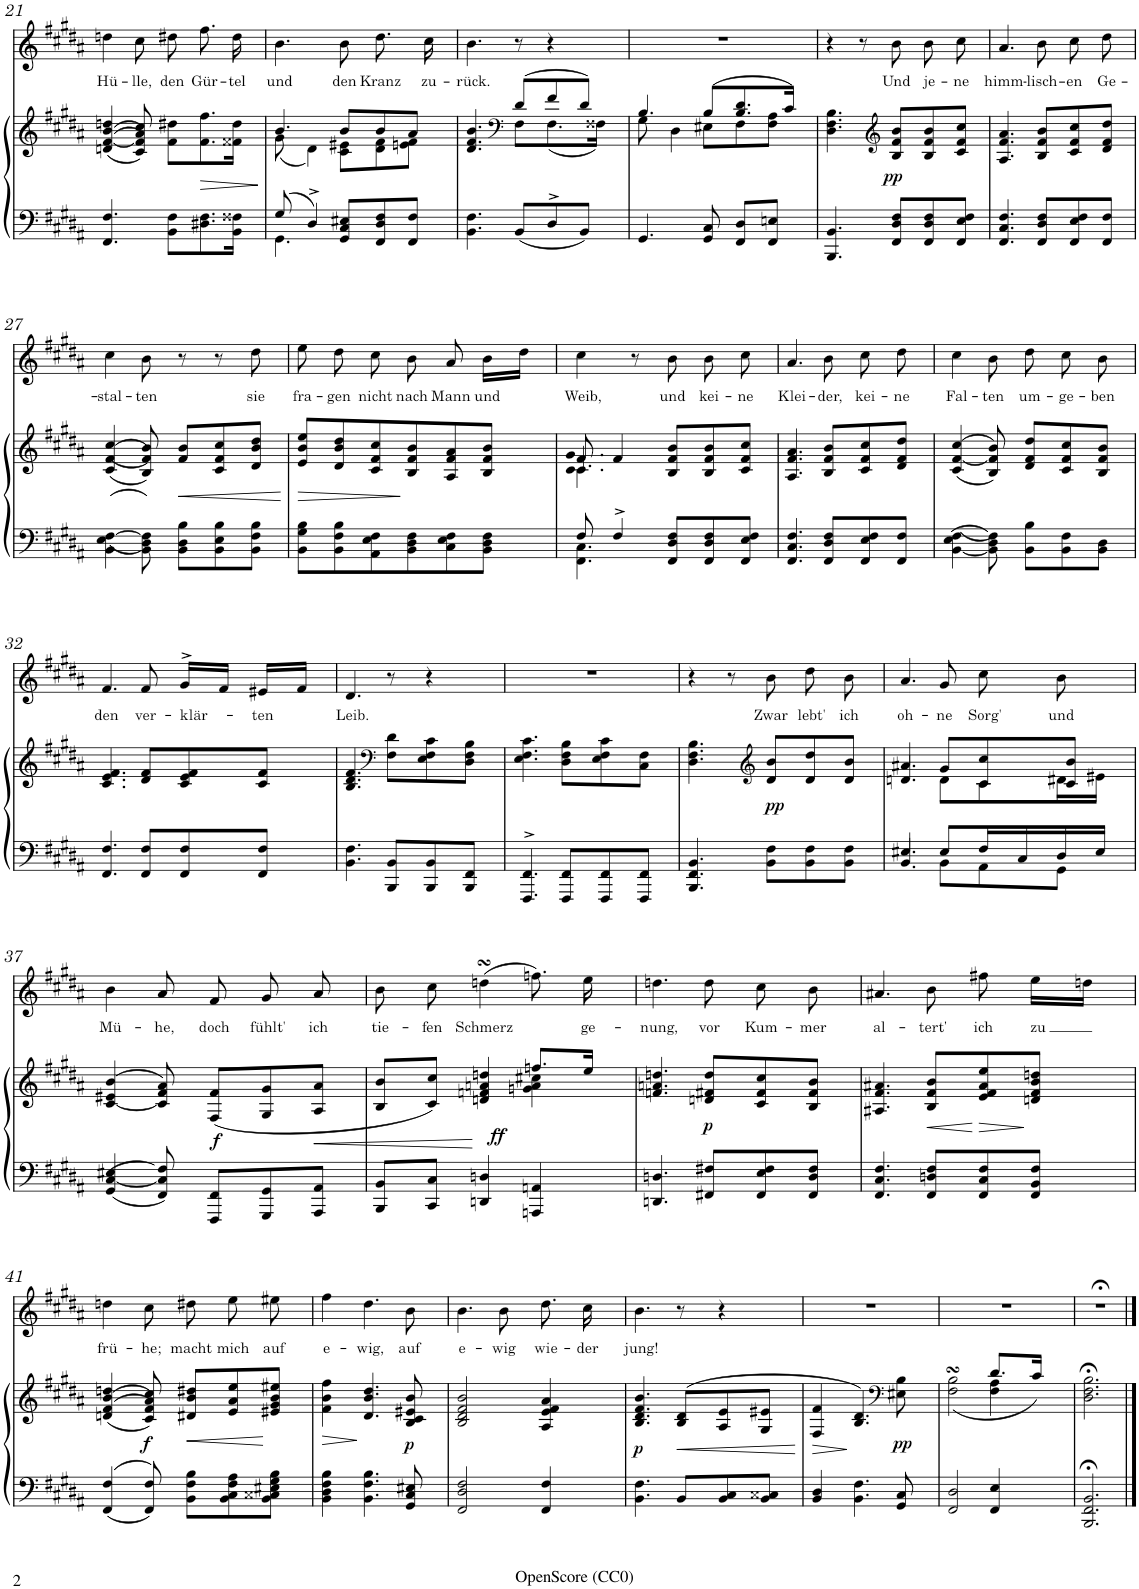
**kern	**kern	**dynam	**kern	**text
*part2	*part2	*part2	*part1	*part1
*staff3	*staff2	*staff2/3	*staff1	*staff1
*I"Pianoforte	*	*	*I"Mignon	*
*I'Pno	*	*	*	*
!!LO:PB:g=z
*clefF4	*clefG2	*	*clefG2	*
*k[f#c#g#d#a#]	*k[f#c#g#d#a#]	*	*k[f#c#g#d#a#]	*
*M3/4	*M3/4	*	*M3/4	*
=21	=21	=21	=21	=21
!	!	!	!	!LO:LY:b
4.FF#/ 4.F#/	(>(>(<4dn/ [<4f#/ 4b/ 4ddn/	.	4ddn\	Hü-
!	!	!	!	!LO:LY:b
.	8c#/ 8f#/] 8a#/ 8cc#/)))	.	8cc#\	-lle,
!	!	!	!	!LO:LY:b
8BB\ 8F#\L	8f#\ 8dd#X\L	.	8dd#X\	den
!	!	!LO:HP:b	!	!LO:LY:b
8.D#X\ 8.F#\	8.f#\ 8.ff#\	>	8.ff#\	Gür-
!	!	!	!	!LO:LY:b
16BB\ 16F##X\Jk	16f##X\ 16dd#\Jk	.	16dd#\	-tel
.	.	]	.	.
=22	=22	=22	=22	=22
*^	*^	*	*	*
!	!	!	!	!	!	!LO:LY:b
8G#/	4.GG#\	4.b/	(8g#\	.	4.b\	und
4D#^/	.	.	4d#\)	.	.	.
!	!	!	!	!	!	!LO:LY:b
8GG#/ 8C#/ 8E#X/L	4.ryy	8b/L	8c#\ 8e#X\L	.	8b\	den
!	!	!	!	!	!	!LO:LY:b
8FF#/ 8D#/ 8F#/	.	8b/	8d#\ 8f#\	.	8.dd#\	Kranz
8FF#/ 8F#/J	.	8a#/J	8en\ 8f#\J	.	.	.
!	!	!	!	!	!	!LO:LY:b
.	.	.	.	.	16cc#\	zu-
*v	*v	*	*	*	*	*
=23	=23	=23	=23	=23	=23
!	!	!	!	!	!LO:LY:b
4.BB\ 4.F#\	4.d#/ 4.f#/ 4.b/	4.ryy	.	4.b\	-rück.
*	*clefF4	*	*	*	*
8BB/L	(8d#/L	8F#\L	.	8r	.
8D#^>/	8f#/	(8.F#\	.	4r	.
8BB/J	8d#/J)	.	.	.	.
.	.	16F##X\Jk)	.	.	.
=24	=24	=24	=24	=24	=24
4.GG#/	4.B/	8G#\	.	2.r	.
.	.	4D#\	.	.	.
8GG#/ 8C#/	(8B/L	8E#X\L	.	.	.
8FF#/ 8D#/L	8.B/ 8.d#/	8F#\	.	.	.
8FF#/ 8En/J	.	8F#\ 8A#\J	.	.	.
.	16c#/Jk)	.	.	.	.
*	*v	*v	*	*	*
=25	=25	=25	=25	=25
!	!	!LO:DY:a=2	!	!
4.BBB/ 4.BB/	4.D#\ 4.F#\ 4.B\	pp	4r	.
.	.	.	8r	.
*	*clefG2	*	*	*
!	!	!	!	!LO:LY:b
8FF#/ 8D#/ 8F#/L	8B/ 8f#/ 8b/L	.	8b\	Und
!	!	!	!	!LO:LY:b
8FF#/ 8D#/ 8F#/	8B/ 8f#/ 8b/	.	8b\	je-
!	!	!	!	!LO:LY:b
8FF#/ 8E/ 8F#/J	8c#/ 8f#/ 8cc#/J	.	8cc#\	-ne
=26	=26	=26	=26	=26
!	!	!	!	!LO:LY:b
4.FF#/ 4.C#/ 4.F#/	4.A#/ 4.f#/ 4.a#/	.	4.a#/	himm-
!	!	!	!	!LO:LY:b
8FF#/ 8D#/ 8F#/L	8B/ 8f#/ 8b/L	.	8b\	-lisch-
!	!	!	!	!LO:LY:b
8FF#/ 8E/ 8F#/	8c#/ 8f#/ 8cc#/	.	8cc#\	-en
!	!	!	!	!LO:LY:b
8FF#/ 8F#/J	8d#/ 8f#/ 8dd#/J	.	8dd#\	Ge-
!!LO:LB:g=z
=27	=27	=27	=27	=27
!	!	!	!	!LO:LY:b
4BB\ 4E\ [4F#\	(>(<(4c#/ 4f#/ 4cc#/	.	4cc#\	-stal-
!	!	!	!	!LO:LY:b
8BB\ 8D#\ 8F#\]	8B/ 8f#/ 8b/)))	.	8b\	-ten
!	!	!LO:HP:b	!	!
8BB\ 8D#\ 8B\L	8f#/ 8b/L	<	8r	.
8BB\ 8E\ 8B\	8c#/ 8f#/ 8cc#/	.	8r	.
!	!	!	!	!LO:LY:b
8BB\ 8F#\ 8B\J	8d#/ 8b/ 8dd#/J	.	8dd#\	sie
.	.	[	.	.
=28	=28	=28	=28	=28
!	!	!LO:HP:b	!	!LO:LY:b
8BB\ 8G#\ 8B\L	8e/ 8b/ 8ee/L	>	8ee\	fra-
!	!	!	!	!LO:LY:b
8BB\ 8F#\ 8B\	8d#/ 8b/ 8dd#/	.	8dd#\	-gen
!	!	!	!	!LO:LY:b
8AA#\ 8E\ 8F#\	8c#/ 8f#/ 8cc#/	.	8cc#\	nicht
!	!	!	!	!LO:LY:b
8BB\ 8D#\ 8F#\	8B/ 8f#/ 8b/	]	8b\	nach
!	!	!	!	!LO:LY:b
8C#\ 8E\ 8F#\	8A#/ 8f#/ 8a#/	.	8a#/	Mann
!	!	!	!	!LO:LY:b
8BB\ 8D#\ 8F#\J	8B/ 8f#/ 8b/J	.	16b\LL	und
.	.	.	16dd#\JJ	.
=29	=29	=29	=29	=29
*^	*^	*	*	*
*	*	*	*^	*	*	*
!	!	!	!	!	!	!	!LO:LY:b
8F#/	4.FF#\ 4.C#\	4.a#/ 4.cc#/	8f#/	4.c#\	.	4cc#\	Weib,
4F#^/	.	.	4f#/	.	.	.	.
.	.	.	.	.	.	8r	.
!	!	!	!	!	!	!	!LO:LY:b
8FF#/ 8D#/ 8F#/L	4.ryy	8B/ 8f#/ 8b/L	4.ryy	4.ryy	.	8b\	und
!	!	!	!	!	!	!	!LO:LY:b
8FF#/ 8D#/ 8F#/	.	8B/ 8f#/ 8b/	.	.	.	8b\	kei-
!	!	!	!	!	!	!	!LO:LY:b
8FF#/ 8E/ 8F#/J	.	8c#/ 8f#/ 8cc#/J	.	.	.	8cc#\	-ne
*v	*v	*	*	*	*	*	*
*	*v	*v	*v	*	*	*
=30	=30	=30	=30	=30
!	!	!	!	!LO:LY:b
4.FF#/ 4.C#/ 4.F#/	4.A#/ 4.f#/ 4.a#/	.	4.a#/	Klei-
!	!	!	!	!LO:LY:b
8FF#/ 8D#/ 8F#/L	8B/ 8f#/ 8b/L	.	8b\	-der,
!	!	!	!	!LO:LY:b
8FF#/ 8E/ 8F#/	8c#/ 8f#/ 8cc#/	.	8cc#\	kei-
!	!	!	!	!LO:LY:b
8FF#/ 8F#/J	8d#/ 8f#/ 8dd#/J	.	8dd#\	-ne
=31	=31	=31	=31	=31
!	!	!	!	!LO:LY:b
[4BB\ 4E\ 4F#\	(>(<4c#/ [4f#/ 4cc#/	.	4cc#\	Fal-
!	!	!	!	!LO:LY:b
8BB\] 8D#\ 8F#\	8B/ 8f#/] 8b/))	.	8b\	-ten
!	!	!	!	!LO:LY:b
8BB\ 8B\L	8d#/ 8f#/ 8dd#/L	.	8dd#\	um-
!	!	!	!	!LO:LY:b
8BB\ 8F#\	8c#/ 8f#/ 8cc#/	.	8cc#\	-ge-
!	!	!	!	!LO:LY:b
8BB\ 8D#\J	8B/ 8f#/ 8b/J	.	8b\	-ben
!!LO:LB:g=z
=32	=32	=32	=32	=32
!	!	!	!	!LO:LY:b
4.FF#/ 4.F#/	4.c#/ 4.e/ 4.f#/	.	4.f#/	den
!	!	!	!	!LO:LY:b
8FF#/ 8F#/L	8d#/ 8f#/L	.	8f#/	ver-
!	!	!	!	!LO:LY:b
8FF#/ 8F#/	8c#/ 8e/ 8f#/	.	16g#^>/LL	-klär-
.	.	.	16f#/JJ	.
!	!	!	!	!LO:LY:b
8FF#/ 8F#/J	8c#/ 8f#/J	.	16e#X/LL	-ten
.	.	.	16f#/JJ	.
=33	=33	=33	=33	=33
!	!	!	!	!LO:LY:b
4.BB\ 4.F#\	4.B/ 4.d#/ 4.f#/	.	4.d#/	Leib.
*	*clefF4	*	*	*
8BBB/ 8BB/L	8F#\ 8d#\L	.	8r	.
8BBB/ 8BB/	8E\ 8F#\ 8c#\	.	4r	.
8BBB/ 8FF#/J	8D#\ 8F#\ 8B\J	.	.	.
=34	=34	=34	=34	=34
4.FFF#/^> 4.FF#/^>	4.E\ 4.F#\ 4.c#\	.	2.r	.
8FFF#/ 8FF#/L	8D#\ 8F#\ 8B\L	.	.	.
8FFF#/ 8FF#/	8E\ 8F#\ 8c#\	.	.	.
8FFF#/ 8FF#/J	8C#\ 8F#\J	.	.	.
=35	=35	=35	=35	=35
4.BBB/ 4.FF#/ 4.BB/	4.D#\ 4.F#\ 4.B\	.	4r	.
.	.	.	8r	.
*	*clefG2	*	*	*
!	!	!LO:DY:b	!	!LO:LY:b
8BB\ 8F#\L	8d#/ 8b/L	pp	8b\	Zwar
!	!	!	!	!LO:LY:b
8BB\ 8F#\	8d#/ 8dd#/	.	8dd#\	lebt'
!	!	!	!	!LO:LY:b
8BB\ 8F#\J	8d#/ 8b/J	.	8b\	ich
=36	=36	=36	=36	=36
*^	*^	*	*	*
!	!	!	!	!	!	!LO:LY:b
4.E#X/	4.BB/	4.a#X/	4.dn/	.	4.a#/	oh-
!	!	!	!	!	!	!LO:LY:b
8E#/L	8BB\L	8g#/L	8d\L	.	8g#/	-ne
!	!	!	!	!	!	!LO:LY:b
16F#/L	8AA#\	8c#/ 8cc#/	8c#\	.	8cc#\	Sorg'
16C#/	.	.	.	.	.	.
!	!	!	!	!	!	!LO:LY:b
16D#/	8GG#\J	8c#/ 8b/J	16d#X\L	.	8b\	und
16E#/JJ	.	.	16e#X\JJ	.	.	.
*v	*v	*	*	*	*	*
!!LO:LB:g=z
=37	=37	=37	=37	=37	=37
!	!	!	!	!	!LO:LY:b
*	*v	*v	*	*	*
4GG#/ [<4C#/ 4E#X/	(>[4c#/ 4e#X/ 4b/	.	4b\	Mü-
!	!	!	!	!LO:LY:b
8FF#/ 8C#/] 8F#/	8c#/] 8f#/ 8a#/)	.	8a#/	-he,
!	!	!LO:DY:a=2	!	!LO:LY:b
8FFF#/ 8FF#/L	(8F#/ 8f#/L	f	8f#/	doch
!	!	!	!	!LO:LY:b
8GGG#/ 8GG#/	8G#/ 8g#/	.	8g#/	fühlt'
!	!	!LO:HP:b	!	!LO:LY:b
8AAA#/ 8AA#/J	8A#/ 8a#/J	<	8a#/	ich
=38	=38	=38	=38	=38
*	*^	*	*	*
!	!	!	!	!	!LO:LY:b
8BBB/ 8BB/L	8B/ 8b/L	2ryy	.	8b\	tie-
!	!	!	!	!	!LO:LY:b
8CC#/ 8C#/J	8c#/ 8cc#/J)	.	.	8cc#\	-fen
!	!	!	!LO:DY:n=1:a=2	!	!LO:LY:b
4DDn/ 4Dn/	4dn/ 4fn/ 4an/ 4ddn/	.	[ ff	(4ddnsSSs\	Schmerz
4AAAn/ 4AAn/	8.ffn/L	4gn\ 4a\ 4cc#X\	.	8.ffn\)	.
!	!	!	!	!	!LO:LY:b
.	16ee/Jk	.	.	16ee\	ge-
*	*v	*v	*	*	*
=39	=39	=39	=39	=39
!	!	!	!	!LO:LY:b
4.DDn/ 4.Dn/	4.fn/ 4.an/ 4.ddn/	.	4.ddn\	-nung,
!	!	!LO:DY:b	!	!LO:LY:b
8FF#X/ 8F#X/L	8dn/ 8f#X/ 8dd/L	p	8dd\	vor
!	!	!	!	!LO:LY:b
8FF#/ 8E/ 8F#/	8c#/ 8f#/ 8cc#/	.	8cc#\	Kum-
!	!	!	!	!LO:LY:b
8FF#/ 8D/ 8F#/J	8B/ 8f#/ 8b/J	.	8b\	-mer
=40	=40	=40	=40	=40
!	!	!	!	!LO:LY:b
4.FF#/ 4.C#/ 4.F#/	4.A#X/ 4.f#/ 4.a#X/	.	4.a#X/	al-
!	!	!LO:HP:b	!	!LO:LY:b
8FF#/ 8Dn/ 8F#/L	8B/ 8f#/ 8b/L	<	8b\	-tert'
!	!	!LO:HP:n=1:b	!	!LO:LY:b
8FF#/ 8C#/ 8F#/	8e/ 8f#/ 8a#/ 8ee/	[ >	8ff#X\	ich
!	!	!	!	!LO:LY:b
8FF#/ 8BB/ 8F#/J	8dn/ 8f#/ 8b/ 8ddn/J	]	16ee\LL	zu
.	.	.	16ddn\JJ	.
!!LO:LB:g=z
=41	=41	=41	=41	=41
!	!	!	!	!LO:LY:b
4FF#/ 4F#/	(>(>(<4dn/ 4f#/ 4b/ 4ddn/	.	4ddn\	frü-
!	!	!LO:DY:b	!	!LO:LY:b
8FF#/ 8F#/	8c#/ 8f#/ 8a#/ 8cc#/)))	f	8cc#\	-he;
!	!	!LO:HP:b	!	!LO:LY:b
8BB\ 8F#\ 8B\L	8d#X/ 8b/ 8dd#X/L	<	8dd#X\	macht
!	!	!	!	!LO:LY:b
8BB\ 8C#\ 8F#\ 8A#\	8e/ 8a#/ 8ee/	.	8ee\	mich
!	!	!	!	!LO:LY:b
8BB\ 8C##X\ 8E#X\ 8G#\ 8B\J	8e#X/ 8g#/ 8b/ 8ee#X/J	[	8ee#X\	auf
=42	=42	=42	=42	=42
!	!	!LO:HP:b	!	!LO:LY:b
4BB\ 4D#\ 4F#\ 4B\	4f#\ 4b\ 4ff#\	>	4ff#\	e-
!	!	!	!	!LO:LY:b
4.BB\ 4.F#\ 4.B\	4.d#/ 4.b/ 4.dd#/	]	4.dd#\	-wig,
!	!	!LO:DY:b	!	!LO:LY:b
8GG#/ 8C#/ 8E#X/	8B/ 8c#/ 8e#X/ 8b/	p	8b\	auf
=43	=43	=43	=43	=43
!	!	!	!	!LO:LY:b
2FF#/ 2D#/ 2F#/	2B/ 2d#/ 2f#/ 2b/	.	4.b\	e-
!	!	!	!	!LO:LY:b
.	.	.	8b\	-wig
!	!	!	!	!LO:LY:b
4FF#/ 4F#/	4A#/ 4e/ 4f#/ 4a#/	.	8.dd#\	wie-
!	!	!	!	!LO:LY:b
.	.	.	16cc#\	-der
=44	=44	=44	=44	=44
!	!	!LO:DY:b	!	!LO:LY:b
4.BB\ 4.F#\	4.B/ 4.d#/ 4.f#/ 4.b/	p	4.b\	jung!
!	!	!LO:HP:b	!	!
8BB/L	(>8B/ 8d#/L	<	8r	.
8BB/ 8C#/	8A#/ 8e/	.	4r	.
8BB/ 8C##X/J	8G#/ 8e#X/J	.	.	.
.	.	[	.	.
=45	=45	=45	=45	=45
!	!	!LO:HP:b	!	!
4BB/ 4D#/	4F#/ 4f#/	>	2.r	.
4.BB\ 4.F#\	4.B/ 4.d#/)	]	.	.
*	*clefF4	*	*	*
!	!	!LO:DY:b	!	!
8GG#/ 8C#/	8E#X\ 8B\	pp	.	.
=46	=46	=46	=46	=46
*	*^	*	*	*
2FF#/ 2D#/	(2F#\sSSS 2B\sSSS	2ryy	.	2.r	.
4FF#/ 4E/	4F#\ 4A#\	8.d#/L	.	.	.
.	.	16c#/Jk)	.	.	.
*	*v	*v	*	*	*
=47	=47	=47	=47	=47
2.BBB/;< 2.FF#/;< 2.BB/;<	2.D#\;< 2.F#\;< 2.B\;<	.	2.r;<	.
==	==	==	==	==
*-	*-	*-	*-	*-
